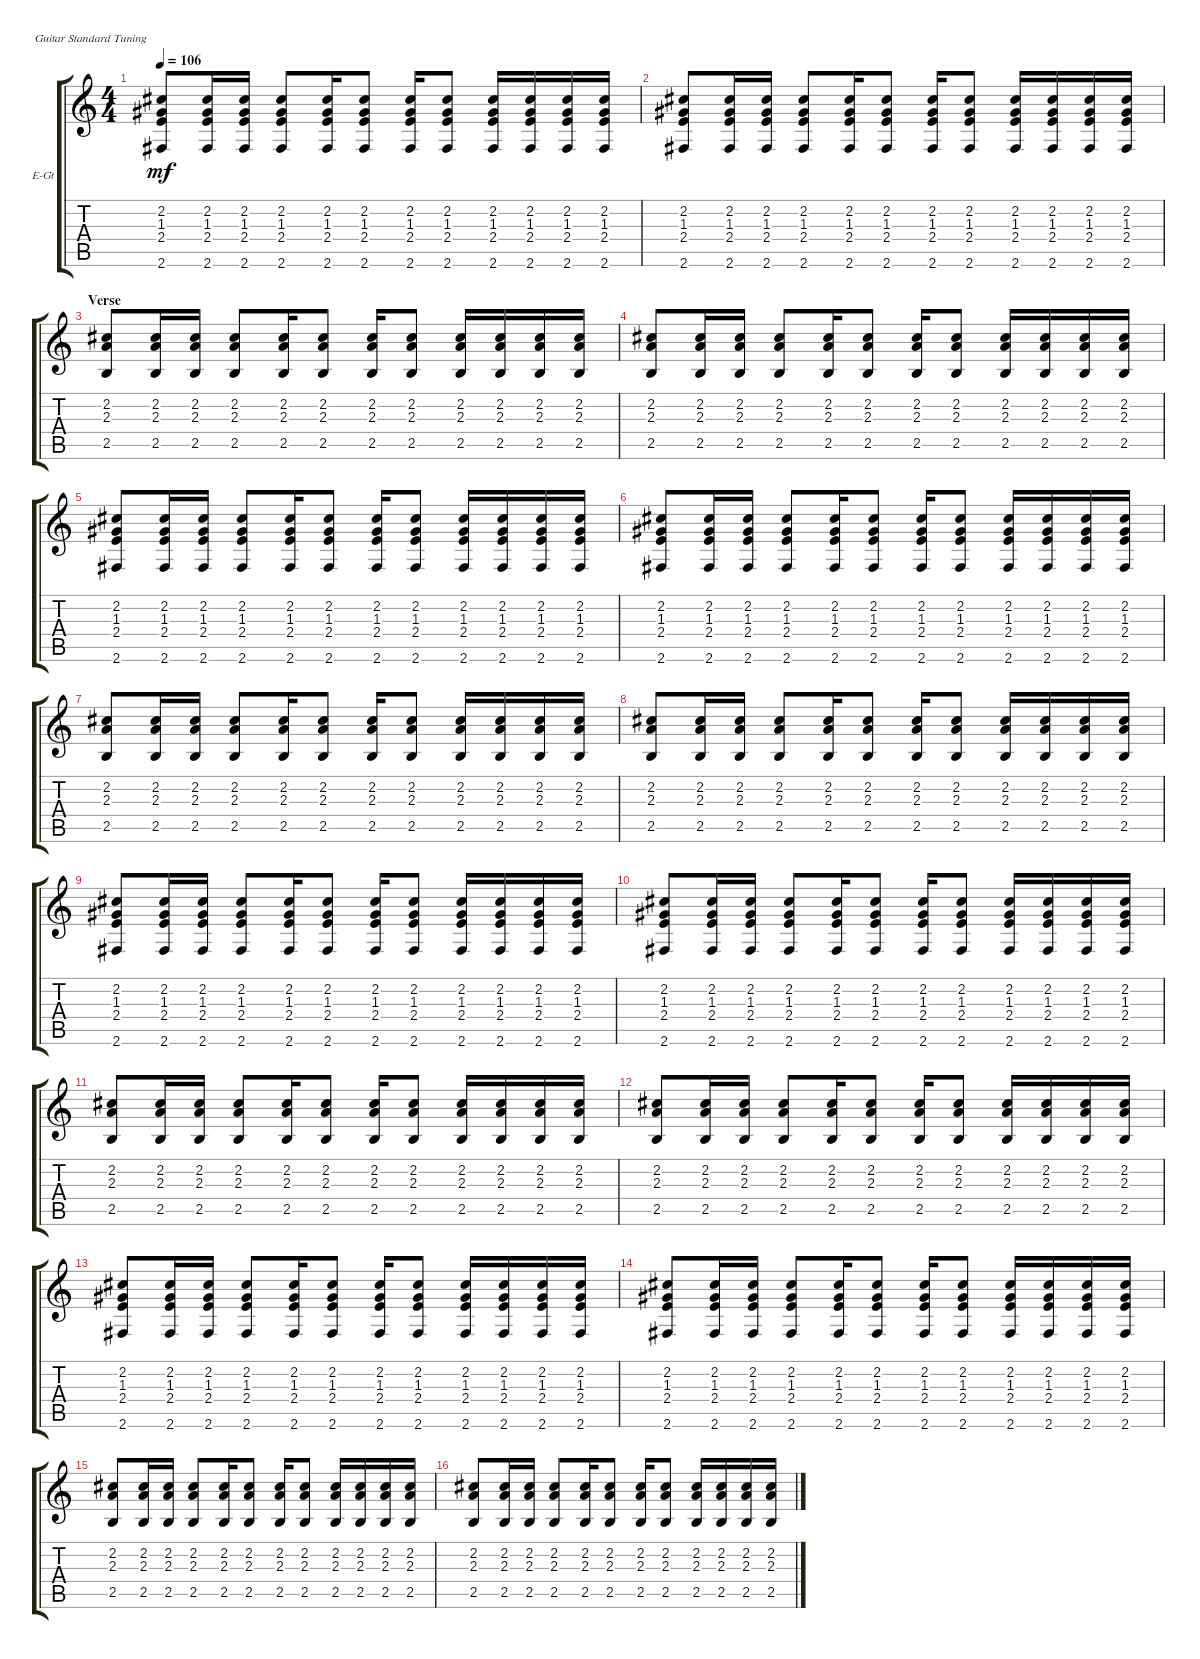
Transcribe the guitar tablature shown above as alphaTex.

\defaultSystemsLayout 4
\bracketExtendMode groupsimilarinstruments
\firstSystemTrackNameOrientation horizontal
\otherSystemsTrackNameOrientation horizontal
\track ("Rhythm Guitar" "E-Gt") {mute instrument electricguitarclean}
\staff {score tabs}
\tuning (E4 B3 G3 D3 A2 E2)
\ts (4 4)
\tempo 106
\clef g2
\scale
0.333333
\ks c
(1.3 2.2 2.4 2.6).8{dy mf} (2.2 1.3 2.4 2.6).16 (1.3 2.2 2.4 2.6).16 (2.2 1.3 2.4 2.6).8 (1.3 2.2 2.4 2.6).16 (2.2 1.3 2.4 2.6).8 (1.3 2.2 2.4 2.6).16 (2.2 1.3 2.4 2.6).8 (1.3 2.2 2.4 2.6).16 (2.2 1.3 2.4 2.6).16 (1.3 2.2 2.4 2.6).16 (2.2 1.3 2.4 2.6).16 |
\scale
0.333333 (1.3 2.2 2.4 2.6).8 (2.2 1.3 2.4 2.6).16 (1.3 2.2 2.4 2.6).16 (2.2 1.3 2.4 2.6).8 (1.3 2.2 2.4 2.6).16 (2.2 1.3 2.4 2.6).8 (1.3 2.2 2.4 2.6).16 (2.2 1.3 2.4 2.6).8 (1.3 2.2 2.4 2.6).16 (2.2 1.3 2.4 2.6).16 (1.3 2.2 2.4 2.6).16 (2.2 1.3 2.4 2.6).16 |
\section ("" "Verse")
\scale
0.333333 (2.5 2.3 2.2).8 (2.5 2.2 2.3).16 (2.5 2.3 2.2).16 (2.5 2.2 2.3).8 (2.5 2.3 2.2).16 (2.5 2.2 2.3).8 (2.5 2.3 2.2).16 (2.5 2.2 2.3).8 (2.5 2.3 2.2).16 (2.5 2.2 2.3).16 (2.5 2.3 2.2).16 (2.5 2.2 2.3).16 |
\scale
0.333333 (2.5 2.3 2.2).8 (2.5 2.2 2.3).16 (2.5 2.3 2.2).16 (2.5 2.2 2.3).8 (2.5 2.3 2.2).16 (2.5 2.2 2.3).8 (2.5 2.3 2.2).16 (2.5 2.2 2.3).8 (2.5 2.3 2.2).16 (2.5 2.2 2.3).16 (2.5 2.3 2.2).16 (2.5 2.2 2.3).16 |
\scale
0.333333 (1.3 2.2 2.4 2.6).8 (2.2 1.3 2.4 2.6).16 (1.3 2.2 2.4 2.6).16 (2.2 1.3 2.4 2.6).8 (1.3 2.2 2.4 2.6).16 (2.2 1.3 2.4 2.6).8 (1.3 2.2 2.4 2.6).16 (2.2 1.3 2.4 2.6).8 (1.3 2.2 2.4 2.6).16 (2.2 1.3 2.4 2.6).16 (1.3 2.2 2.4 2.6).16 (2.2 1.3 2.4 2.6).16 |
\scale
0.333333 (1.3 2.2 2.4 2.6).8 (2.2 1.3 2.4 2.6).16 (1.3 2.2 2.4 2.6).16 (2.2 1.3 2.4 2.6).8 (1.3 2.2 2.4 2.6).16 (2.2 1.3 2.4 2.6).8 (1.3 2.2 2.4 2.6).16 (2.2 1.3 2.4 2.6).8 (1.3 2.2 2.4 2.6).16 (2.2 1.3 2.4 2.6).16 (1.3 2.2 2.4 2.6).16 (2.2 1.3 2.4 2.6).16 |
\scale
0.333333 (2.5 2.3 2.2).8 (2.5 2.2 2.3).16 (2.5 2.3 2.2).16 (2.5 2.2 2.3).8 (2.5 2.3 2.2).16 (2.5 2.2 2.3).8 (2.5 2.3 2.2).16 (2.5 2.2 2.3).8 (2.5 2.3 2.2).16 (2.5 2.2 2.3).16 (2.5 2.3 2.2).16 (2.5 2.2 2.3).16 |
\scale
0.333333 (2.5 2.3 2.2).8 (2.5 2.2 2.3).16 (2.5 2.3 2.2).16 (2.5 2.2 2.3).8 (2.5 2.3 2.2).16 (2.5 2.2 2.3).8 (2.5 2.3 2.2).16 (2.5 2.2 2.3).8 (2.5 2.3 2.2).16 (2.5 2.2 2.3).16 (2.5 2.3 2.2).16 (2.5 2.2 2.3).16 |
\scale
0.333333 (1.3 2.2 2.4 2.6).8 (2.2 1.3 2.4 2.6).16 (1.3 2.2 2.4 2.6).16 (2.2 1.3 2.4 2.6).8 (1.3 2.2 2.4 2.6).16 (2.2 1.3 2.4 2.6).8 (1.3 2.2 2.4 2.6).16 (2.2 1.3 2.4 2.6).8 (1.3 2.2 2.4 2.6).16 (2.2 1.3 2.4 2.6).16 (1.3 2.2 2.4 2.6).16 (2.2 1.3 2.4 2.6).16 |
\scale
0.333333 (1.3 2.2 2.4 2.6).8 (2.2 1.3 2.4 2.6).16 (1.3 2.2 2.4 2.6).16 (2.2 1.3 2.4 2.6).8 (1.3 2.2 2.4 2.6).16 (2.2 1.3 2.4 2.6).8 (1.3 2.2 2.4 2.6).16 (2.2 1.3 2.4 2.6).8 (1.3 2.2 2.4 2.6).16 (2.2 1.3 2.4 2.6).16 (1.3 2.2 2.4 2.6).16 (2.2 1.3 2.4 2.6).16 |
\scale
0.333333 (2.5 2.3 2.2).8 (2.5 2.2 2.3).16 (2.5 2.3 2.2).16 (2.5 2.2 2.3).8 (2.5 2.3 2.2).16 (2.5 2.2 2.3).8 (2.5 2.3 2.2).16 (2.5 2.2 2.3).8 (2.5 2.3 2.2).16 (2.5 2.2 2.3).16 (2.5 2.3 2.2).16 (2.5 2.2 2.3).16 |
\scale
0.333333 (2.5 2.3 2.2).8 (2.5 2.2 2.3).16 (2.5 2.3 2.2).16 (2.5 2.2 2.3).8 (2.5 2.3 2.2).16 (2.5 2.2 2.3).8 (2.5 2.3 2.2).16 (2.5 2.2 2.3).8 (2.5 2.3 2.2).16 (2.5 2.2 2.3).16 (2.5 2.3 2.2).16 (2.5 2.2 2.3).16 |
\scale
0.333333 (1.3 2.2 2.4 2.6).8 (2.2 1.3 2.4 2.6).16 (1.3 2.2 2.4 2.6).16 (2.2 1.3 2.4 2.6).8 (1.3 2.2 2.4 2.6).16 (2.2 1.3 2.4 2.6).8 (1.3 2.2 2.4 2.6).16 (2.2 1.3 2.4 2.6).8 (1.3 2.2 2.4 2.6).16 (2.2 1.3 2.4 2.6).16 (1.3 2.2 2.4 2.6).16 (2.2 1.3 2.4 2.6).16 |
\scale
0.333333 (1.3 2.2 2.4 2.6).8 (2.2 1.3 2.4 2.6).16 (1.3 2.2 2.4 2.6).16 (2.2 1.3 2.4 2.6).8 (1.3 2.2 2.4 2.6).16 (2.2 1.3 2.4 2.6).8 (1.3 2.2 2.4 2.6).16 (2.2 1.3 2.4 2.6).8 (1.3 2.2 2.4 2.6).16 (2.2 1.3 2.4 2.6).16 (1.3 2.2 2.4 2.6).16 (2.2 1.3 2.4 2.6).16 |
\scale
0.333333 (2.5 2.3 2.2).8 (2.5 2.2 2.3).16 (2.5 2.3 2.2).16 (2.5 2.2 2.3).8 (2.5 2.3 2.2).16 (2.5 2.2 2.3).8 (2.5 2.3 2.2).16 (2.5 2.2 2.3).8 (2.5 2.3 2.2).16 (2.5 2.2 2.3).16 (2.5 2.3 2.2).16 (2.5 2.2 2.3).16 |
\scale
0.333333 (2.5 2.3 2.2).8 (2.5 2.2 2.3).16 (2.5 2.3 2.2).16 (2.5 2.2 2.3).8 (2.5 2.3 2.2).16 (2.5 2.2 2.3).8 (2.5 2.3 2.2).16 (2.5 2.2 2.3).8 (2.5 2.3 2.2).16 (2.5 2.2 2.3).16 (2.5 2.3 2.2).16 (2.5 2.2 2.3).16
